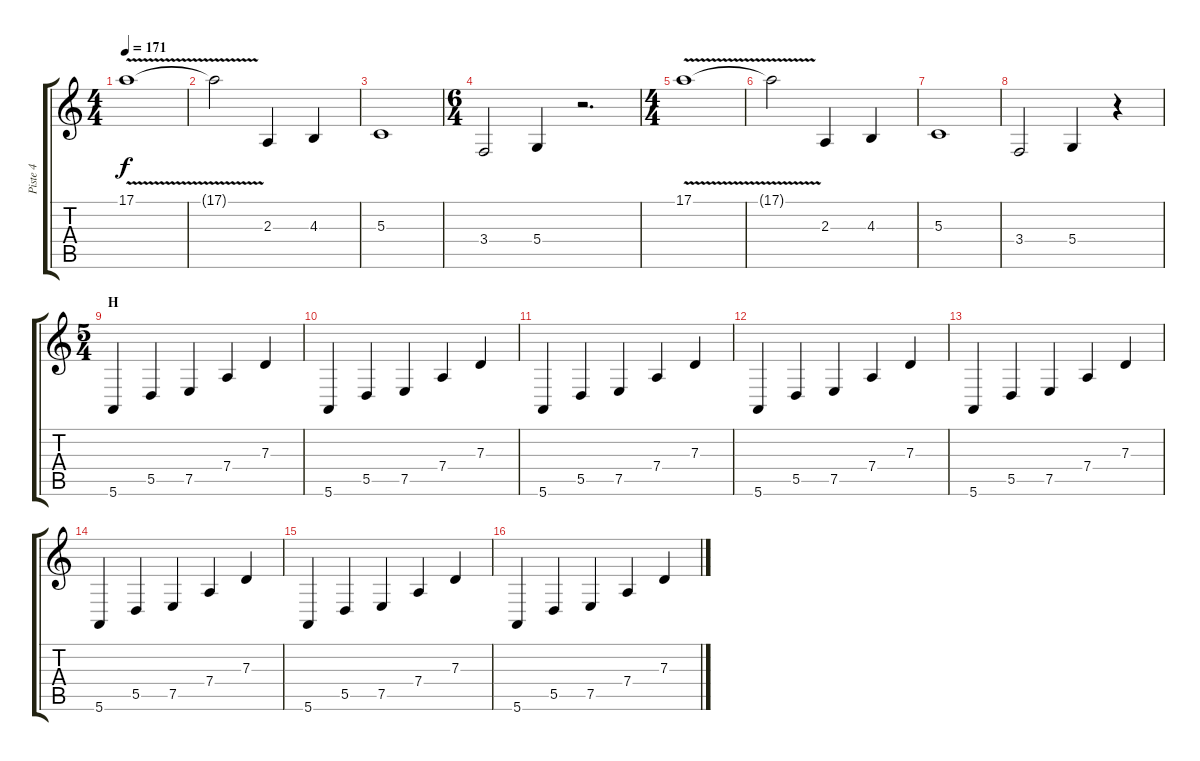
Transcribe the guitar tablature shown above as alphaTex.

\track ("Piste 4" "Piste 4") {instrument lead2sawtooth}
\staff {score tabs}
\tuning (E4 B3 G3 D3 A2 E2) {hide}
\ts (4 4)
\tempo 171
\clef g2
\ks c
17.1{v}.1{dy f} |
17.1{t}.2 2.3.4 4.3.4 |
5.3.1 |
\ts (6 4)
3.4.2 5.4.4 r.2{d} |
\ts (4 4)
17.1{v}.1 |
17.1{t}.2 2.3.4 4.3.4 |
5.3.1 |
3.4.2 5.4.4 r.4 |
\ts (5 4)
\section ("" "H")
5.6.4 5.5.4 7.5.4 7.4.4 7.3.4 |
5.6.4 5.5.4 7.5.4 7.4.4 7.3.4 |
5.6.4 5.5.4 7.5.4 7.4.4 7.3.4 |
5.6.4 5.5.4 7.5.4 7.4.4 7.3.4 |
5.6.4{volume 8} 5.5.4 7.5.4 7.4.4 7.3.4 |
5.6.4 5.5.4 7.5.4 7.4.4 7.3.4 |
5.6.4 5.5.4 7.5.4 7.4.4 7.3.4 |
5.6.4{volume 4} 5.5.4 7.5.4 7.4.4 7.3.4
